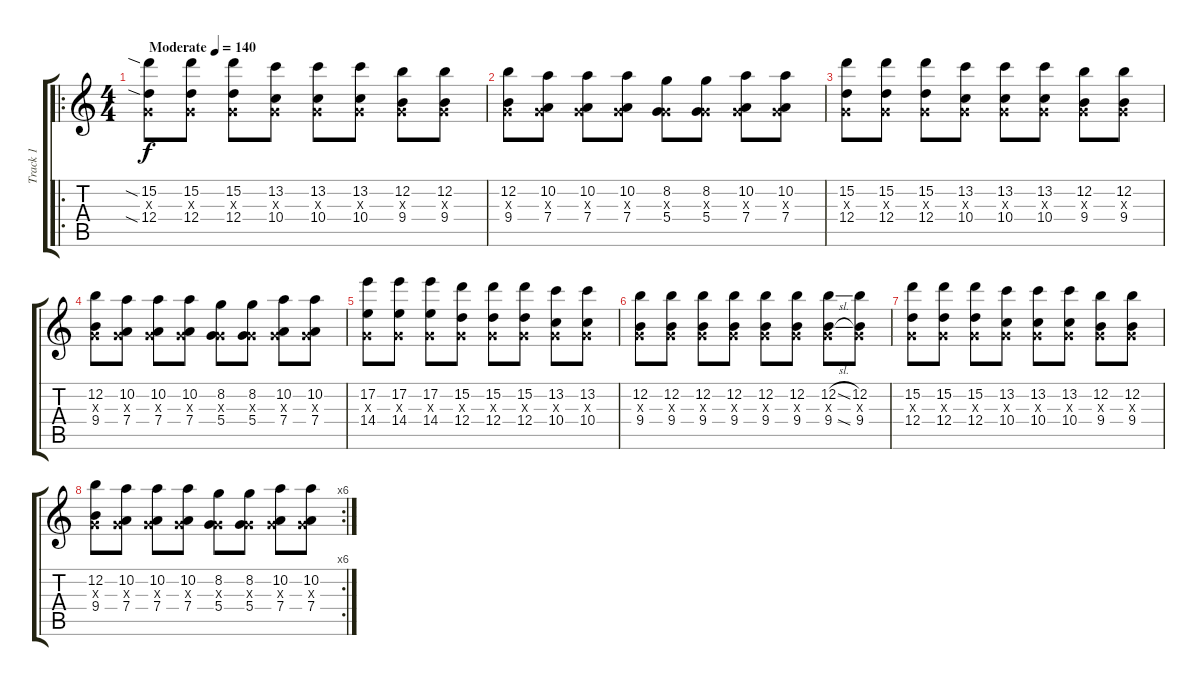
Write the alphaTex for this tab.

\track ("Track 1" "Track 1") {instrument overdrivenguitar}
\staff {score tabs}
\tuning (E4 B3 G3 D3 A2 E2) {hide}
\ro
\ts (4 4)
\tempo (140 "Moderate")
\clef g2
\ks c
(15.2{sia} 0.3{x} 12.4{sia}).8{dy f instrument overdrivenguitar} (15.2 0.3{x} 12.4).8 (15.2 0.3{x} 12.4).8 (13.2 0.3{x} 10.4).8 (13.2 0.3{x} 10.4).8 (13.2 0.3{x} 10.4).8 (12.2 0.3{x} 9.4).8 (12.2 0.3{x} 9.4).8 |
(12.2 0.3{x} 9.4).8 (10.2 0.3{x} 7.4).8 (10.2 0.3{x} 7.4).8 (10.2 0.3{x} 7.4).8 (8.2 0.3{x} 5.4).8 (8.2 0.3{x} 5.4).8 (10.2 0.3{x} 7.4).8 (10.2 0.3{x} 7.4).8 |
(15.2 0.3{x} 12.4).8 (15.2 0.3{x} 12.4).8 (15.2 0.3{x} 12.4).8 (13.2 0.3{x} 10.4).8 (13.2 0.3{x} 10.4).8 (13.2 0.3{x} 10.4).8 (12.2 0.3{x} 9.4).8 (12.2 0.3{x} 9.4).8 |
(12.2 0.3{x} 9.4).8 (10.2 0.3{x} 7.4).8 (10.2 0.3{x} 7.4).8 (10.2 0.3{x} 7.4).8 (8.2 0.3{x} 5.4).8 (8.2 0.3{x} 5.4).8 (10.2 0.3{x} 7.4).8 (10.2 0.3{x} 7.4).8 |
(17.2 0.3{x} 14.4).8 (17.2 0.3{x} 14.4).8 (17.2 0.3{x} 14.4).8 (15.2 0.3{x} 12.4).8 (15.2 0.3{x} 12.4).8 (15.2 0.3{x} 12.4).8 (13.2 0.3{x} 10.4).8 (13.2 0.3{x} 10.4).8 |
(12.2 0.3{x} 9.4).8 (12.2 0.3{x} 9.4).8 (12.2 0.3{x} 9.4).8 (12.2 0.3{x} 9.4).8 (12.2 0.3{x} 9.4).8 (12.2 0.3{x} 9.4).8 (12.2{sl} 0.3{x} 9.4{sl}).8 (12.2 0.3{x} 9.4).8 |
(15.2 0.3{x} 12.4).8 (15.2 0.3{x} 12.4).8 (15.2 0.3{x} 12.4).8 (13.2 0.3{x} 10.4).8 (13.2 0.3{x} 10.4).8 (13.2 0.3{x} 10.4).8 (12.2 0.3{x} 9.4).8 (12.2 0.3{x} 9.4).8 |
\rc 6
(12.2 0.3{x} 9.4).8 (10.2 0.3{x} 7.4).8 (10.2 0.3{x} 7.4).8 (10.2 0.3{x} 7.4).8 (8.2 0.3{x} 5.4).8 (8.2 0.3{x} 5.4).8 (10.2 0.3{x} 7.4).8 (10.2 0.3{x} 7.4).8
